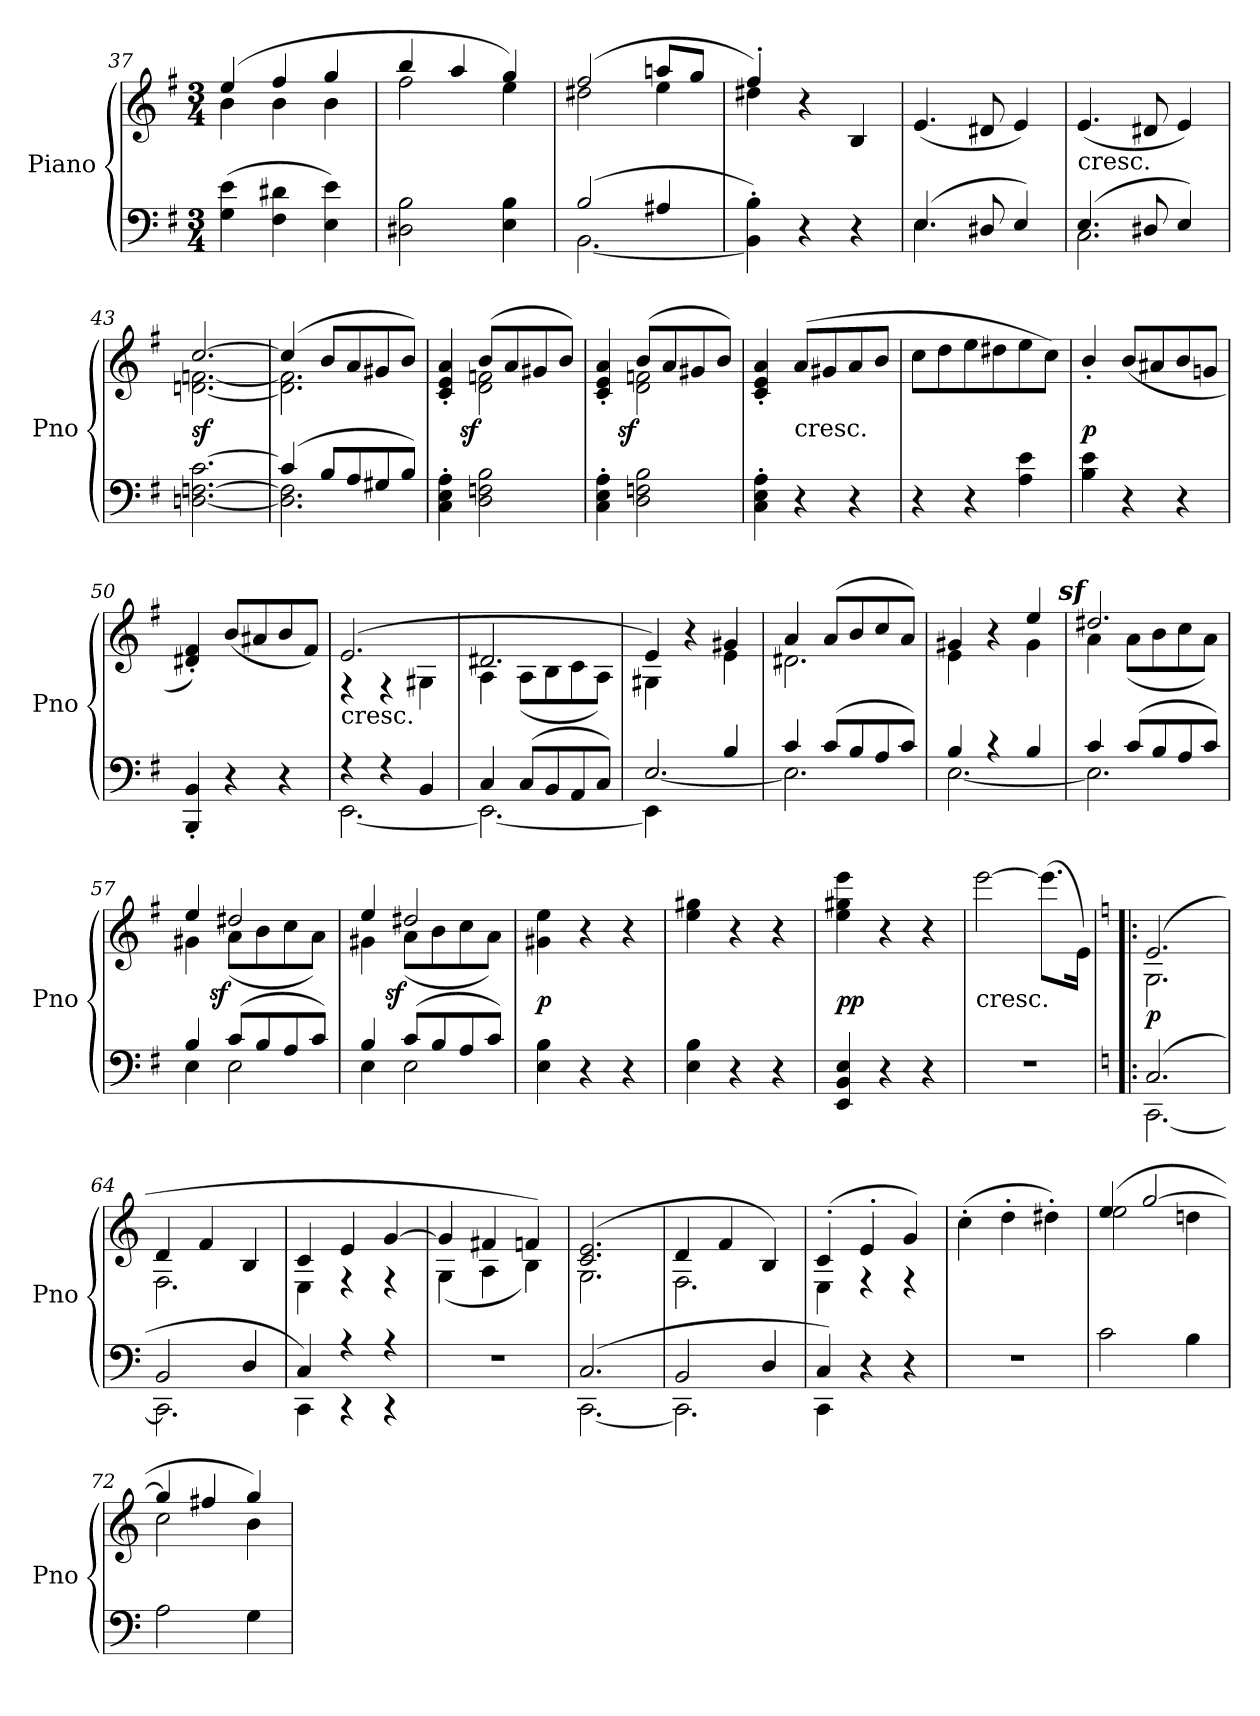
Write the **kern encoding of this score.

**kern	**kern	**dynam
*part1	*part1	*part1
*staff2	*staff1	*staff1/2
*I"Piano	*	*
*I'Pno	*	*
*clefF4	*clefG2	*
*k[f#]	*k[f#]	*
*e:	*e:	*
*M3/4	*M3/4	*
=37	=37	=37
*	*^	*
(4G 4e	(4ee	4b	.
4F# 4d#X	4ff#	4b	.
4E 4e)	4gg	4b	.
=38	=38	=38	=38
2D#X 2B	4bb	2ff#	.
.	4aa	.	.
4E 4B	4gg)	4ee	.
=39	=39	=39	=39
*^	*	*	*
(2B	[2.BB	(2ff#	2dd#X	.
4A#X	.	8aanL	4ee	.
.	.	8ggJ	.	.
*v	*v	*	*	*
=40	=40	=40	=40
4BB]' 4B')	4ff#')	4dd#X	.
4r	4ryy	4r	.
4r	4ryy	4B	.
*	*v	*v	*
=41	=41	=41
*^	*	*
(4.E	4.E	(4.e	.
8D#X/	4.ryy	8d#X	.
4E/)	.	4e)	.
=42	=42	=42	=42
!	!	!LO:TX:c:t=cresc.	!
(4.E	2.C	(4.e	.
8D#X	.	8d#X	.
4E)	.	4e)	.
*v	*v	*	*
=43	=43	=43
*	*^	*
[2.Dn [2.Fn [2.c	[2.cc	[2.dn [2.fn	sf
=44	=44	=44	=44
*^	*	*	*
(4c]	2.Dn] 2.Fn]	(4cc]	2.d] 2.f]	.
8BL	.	8bL	.	.
8A	.	8a	.	.
8G#X	.	8g#X	.	.
8BJ)	.	8bJ)	.	.
*v	*v	*	*	*
=45	=45	=45	=45
4C' 4E' 4A'	4c' 4e' 4a'	4ryy	.
!	!	!	!LO:DY:rj
2D 2Fn 2B	(8bL	2d 2fn	sf
.	8a	.	.
.	8g#X	.	.
.	8bJ)	.	.
=46	=46	=46	=46
4C' 4E' 4A'	4c' 4e' 4a'	4ryy	.
!	!	!	!LO:DY:rj
2D 2Fn 2B	(8bL	2d 2fn	sf
.	8a	.	.
.	8g#X	.	.
.	8bJ)	.	.
*	*v	*v	*
=47	=47	=47
4C' 4E' 4A'	4c' 4e' 4a'	.
!	!LO:TX:c:t=cresc.	!
4r	(8aL	.
.	8g#X	.
4r	8a	.
.	8bJ	.
=48	=48	=48
4r	8ccL	.
.	8dd	.
4r	8ee	.
.	8dd#X	.
4A 4e	8ee	.
.	8ccJ)	.
=49	=49	=49
4B 4e	4b'/	p
4r	(8bL	.
.	8a#X	.
4r	8b	.
.	8gnJ	.
=50	=50	=50
4BBB' 4BB'	4d#X' 4f#')	.
4r	(8bL	.
.	8a#X	.
4r	8b	.
.	8f#J)	.
=51	=51	=51
*^	*^	*
!	!	!LO:TX:c:t=cresc.	!	!
4r	[2.EE	(2.e	4r	.
4r	.	.	4r	.
4BB	.	.	4G#X	.
=52	=52	=52	=52	=52
4C	2.EE_	2.d#X	4A	.
(8CL	.	.	(>8AL	.
8BB	.	.	8B	.
8AA	.	.	8c	.
8CJ)	.	.	8AJ)	.
=53	=53	=53	=53	=53
*	*^	*	*	*
2ryy	[2.E/	4EE\]	4e)	4G#X	.
.	.	2ryy	4r	4ryy	.
4B	.	.	4g#X	4e	.
*	*v	*v	*	*	*
=54	=54	=54	=54	=54
4c	2.E]	4a	2.d#X	.
(<8cL	.	(<8aL	.	.
8B	.	8b	.	.
8A	.	8cc	.	.
8cJ)	.	8aJ)	.	.
=55	=55	=55	=55	=55
4B	[2.E	4g#X	4e	.
4rc	.	4r	4ryy	.
4B	.	4ee	4g#	.
=56	=56	=56	=56	=56
!	!	!LO:DY:rj	!	!
4c	2.E]	2.dd#Xz>	4a	.
(<8cL	.	.	(>8aL	.
8B	.	.	8b	.
8A	.	.	8cc	.
8cJ)	.	.	8aJ)	.
=57	=57	=57	=57	=57
4B	4E	4ee	4g#X	.
!	!	!	!	!LO:DY:rj
(<8cL	2E	2dd#X	(8aL	sf
8B	.	.	8b	.
8A	.	.	8cc	.
8cJ)	.	.	8aJ)	.
=58	=58	=58	=58	=58
4B	4E	4ee	4g#X	.
!	!	!	!	!LO:DY:rj
(<8cL	2E	2dd#X	(8aL	sf
8B	.	.	8b	.
8A	.	.	8cc	.
8cJ)	.	.	8aJ)	.
*v	*v	*	*	*
*	*v	*v	*
=59	=59	=59
4E 4B	4g#X 4ee	p
4r	4r	.
4r	4r	.
=60	=60	=60
4E 4B	4ee 4gg#X	.
4r	4r	.
4r	4r	.
=61	=61	=61
4EE 4BB 4E	4ee 4gg#X 4eee	pp
4r	4r	.
4r	4r	.
=62	=62	=62
!	!LO:TX:c:t=cresc.	!
2.r	[2eee	.
.	(8.eeeL]	.
.	16eJk)	.
=63!|:	=63!|:	=63!|:
*k[]	*k[]	*
*^	*^	*
(2.C	[2.CC	(2.e	2.G	p
=64	=64	=64	=64	=64
2BB	2.CC]	4d	2.F	.
.	.	4f	.	.
4D	.	4B	.	.
=65	=65	=65	=65	=65
4C)	4CC	4c	4E	.
4r	4r	4e	4rF	.
4r	4r	[4g	4rF	.
*v	*v	*	*	*
=66	=66	=66	=66
2.r	4g]	(4G	.
.	4f#X	4A	.
.	4fn)	4B)	.
=67	=67	=67	=67
*^	*	*	*
(2.C	[2.CC	(2.c 2.e	2.G	.
=68	=68	=68	=68	=68
2BB	2.CC]	4d	2.F	.
.	.	4f	.	.
4D	.	4B)	.	.
=69	=69	=69	=69	=69
4C)	4CC	(4c'	4E	.
4r	4ryy	4e'	4rF	.
4r	4ryy	4g)	4rF	.
*v	*v	*	*	*
*	*v	*v	*
=70	=70	=70
2.r	(4cc'	.
.	4dd'	.
.	4dd#X')	.
=71	=71	=71
*	*^	*
2c	(4ee	2ee	.
.	[2gg	.	.
4B	.	4ddn	.
=72	=72	=72	=72
2A	4gg]	2cc	.
.	4ff#X	.	.
4G	4gg)	4b	.
*	*v	*v	*
=	=	=
*-	*-	*-
